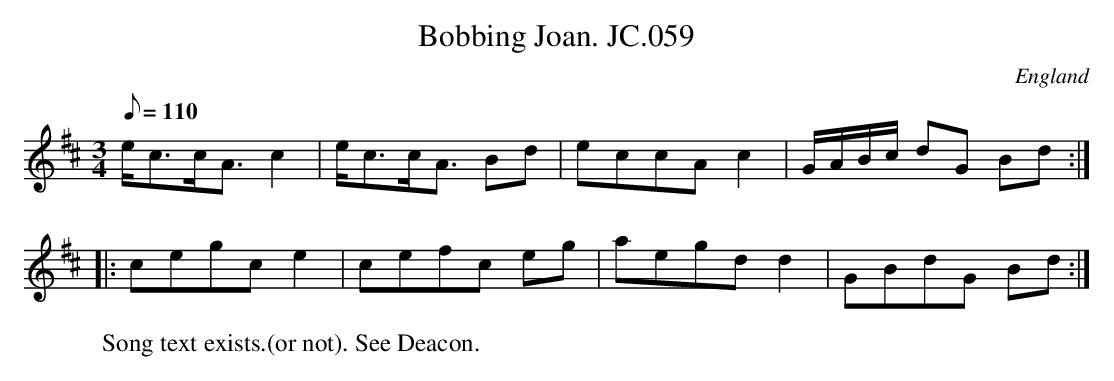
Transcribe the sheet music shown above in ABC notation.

X:1
T:Bobbing Joan. JC.059
M:3/4
L:1/8
Q:110
O:England
K:D
e<cc<Ac2|e<cc<A Bd|eccAc2|G/A/B/c/ dG Bd:|!
|:cegce2|cefc eg|aegd d2|GBdG Bd:|]
W:Song text exists.(or not). See Deacon.
